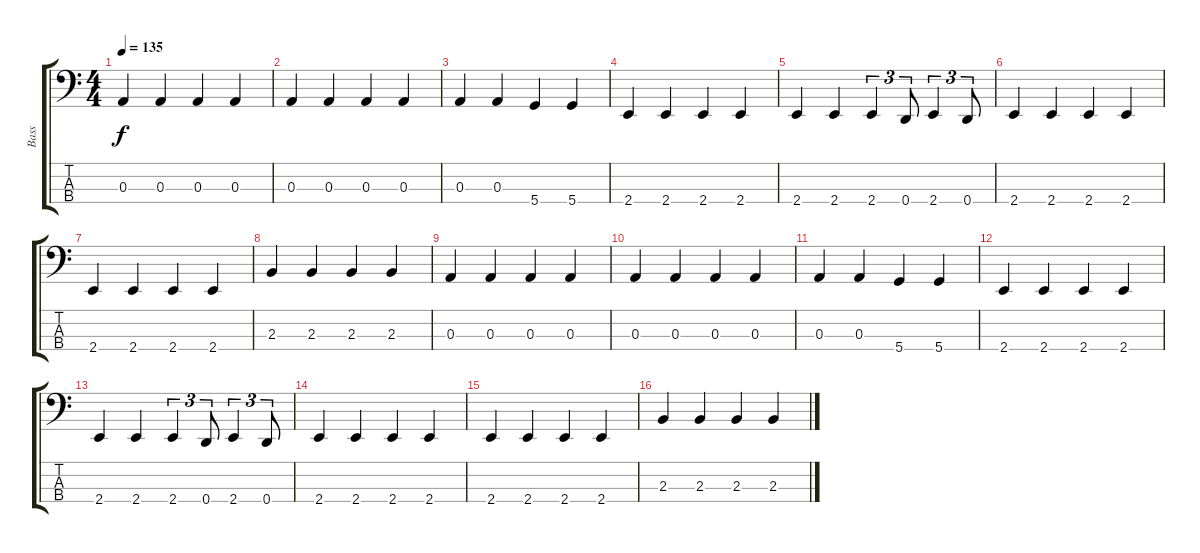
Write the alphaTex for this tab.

\track ("Bass" "Bass") {instrument electricbassfinger}
\staff {score tabs}
\tuning (G2 D2 A1 D1) {hide}
\ts (4 4)
\tempo 135
\clef f4
\ks c
0.3.4{dy f} 0.3.4 0.3.4 0.3.4 |
0.3.4 0.3.4 0.3.4 0.3.4 |
0.3.4 0.3.4 5.4.4 5.4.4 |
2.4.4 2.4.4 2.4.4 2.4.4 |
2.4.4 2.4.4 2.4.4{tu (3 2)} 0.4.8{tu (3 2)} 2.4.4{tu (3 2)} 0.4.8{tu (3 2)} |
2.4.4 2.4.4 2.4.4 2.4.4 |
2.4.4 2.4.4 2.4.4 2.4.4 |
2.3.4 2.3.4 2.3.4 2.3.4 |
0.3.4 0.3.4 0.3.4 0.3.4 |
0.3.4 0.3.4 0.3.4 0.3.4 |
0.3.4 0.3.4 5.4.4 5.4.4 |
2.4.4 2.4.4 2.4.4 2.4.4 |
2.4.4 2.4.4 2.4.4{tu (3 2)} 0.4.8{tu (3 2)} 2.4.4{tu (3 2)} 0.4.8{tu (3 2)} |
2.4.4 2.4.4 2.4.4 2.4.4 |
2.4.4 2.4.4 2.4.4 2.4.4 |
2.3.4 2.3.4 2.3.4 2.3.4
